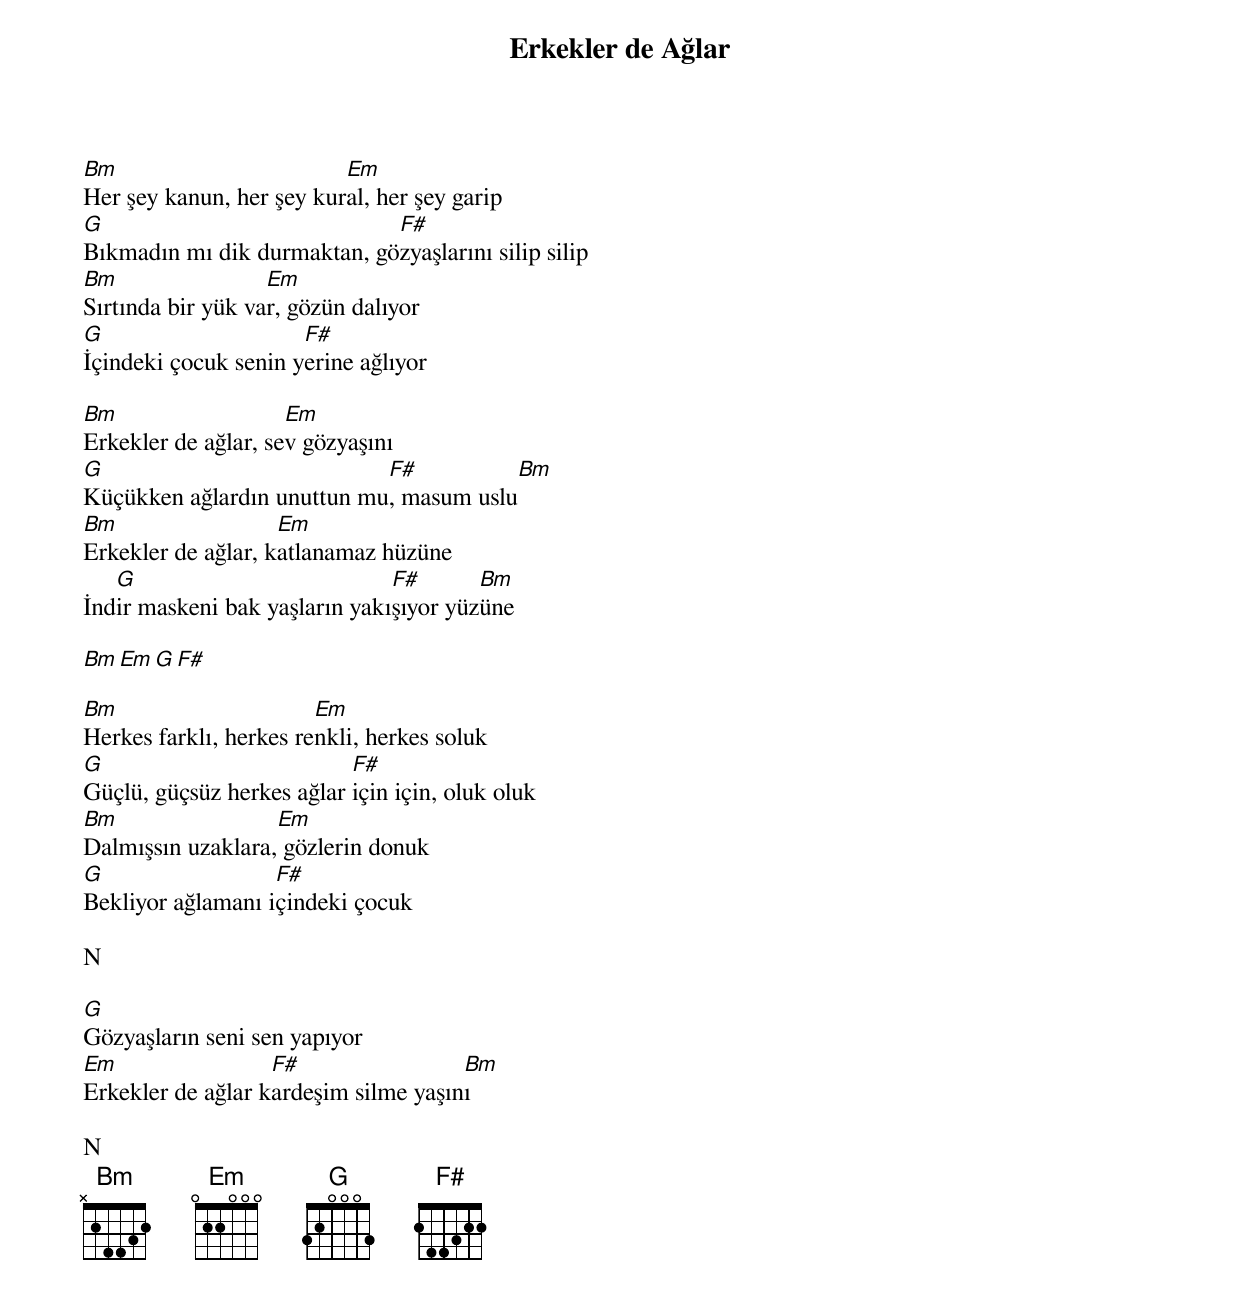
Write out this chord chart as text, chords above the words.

{title: Erkekler de Ağlar}
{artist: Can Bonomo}

Bm                        Em
Her şey kanun, her şey kural, her şey garip
G                            F#
Bıkmadın mı dik durmaktan, gözyaşlarını silip silip
Bm                 Em
Sırtında bir yük var, gözün dalıyor
G                     F#
İçindeki çocuk senin yerine ağlıyor

Bm                   Em
Erkekler de ağlar, sev gözyaşını
G                           F#           Bm
Küçükken ağlardın unuttun mu, masum uslu
Bm                  Em
Erkekler de ağlar, katlanamaz hüzüne
   G                           F#       Bm
İndir maskeni bak yaşların yakışıyor yüzüne

Bm Em G F#

Bm                      Em
Herkes farklı, herkes renkli, herkes soluk
G                          F#
Güçlü, güçsüz herkes ağlar için için, oluk oluk
Bm                 Em
Dalmışsın uzaklara, gözlerin donuk
G                  F#
Bekliyor ağlamanı içindeki çocuk

N

G
Gözyaşların seni sen yapıyor
Em                 F#                 Bm
Erkekler de ağlar kardeşim silme yaşını

N
